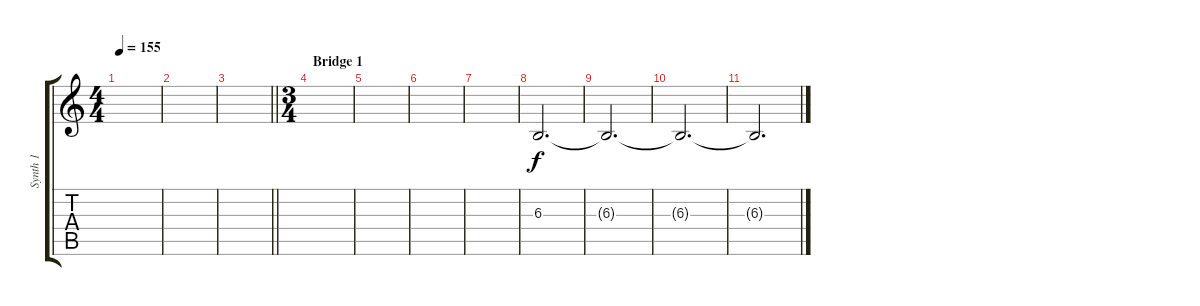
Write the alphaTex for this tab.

\track ("Synth 1" "Synth 1") {instrument pad2warm}
\staff {score tabs}
\tuning (D4 A3 F3 C3 G2 C2) {hide}
\ts (4 4)
\tempo 155
\clef g2
\ks c
|
|
\barLineRight lightlight
|
\ts (3 4)
\section ("" "Bridge 1")
|
|
|
|
6.3.2{d volume 8} |
6.3{t}.2{d} |
6.3{t}.2{d} |
6.3{t}.2{d}
